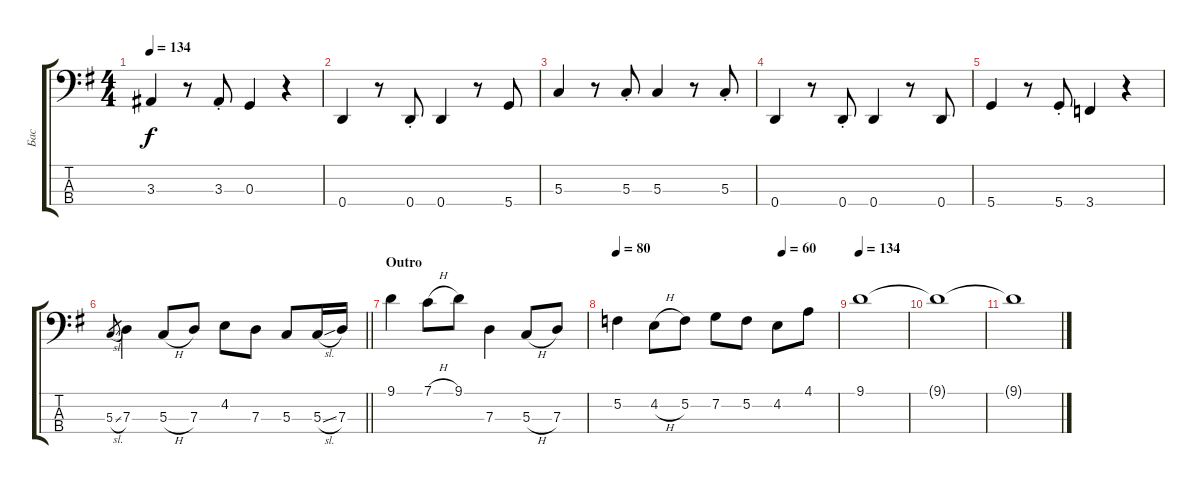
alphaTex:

\track ("Бас" "Бас") {instrument electricbassfinger}
\staff {score tabs}
\tuning (F2 C2 G1 D1) {hide}
\ts (4 4)
\tempo 134
\clef f4
\ks eminor
3.3.4{dy f} r.8 3.3{st}.8 0.3.4 r.4 |
0.4.4 r.8 0.4{st}.8 0.4.4 r.8 5.4.8 |
5.3.4 r.8 5.3{st}.8 5.3.4 r.8 5.3{st}.8 |
0.4.4 r.8 0.4{st}.8 0.4.4 r.8 0.4.8 |
5.4.4 r.8 5.4{st}.8 3.4.4 r.4 |
\barLineRight lightlight
5.3{sl}.8{gr} 7.3.4 5.3{h}.8 7.3.8 4.2.8 7.3.8 5.3.8 5.3{sl}.16 7.3.16 |
\section ("" "Outro")
9.1.4 7.1{h}.8 9.1.8 7.3.4 5.3{h}.8 7.3.8 |
\tempo 80
\tempo (60 0.75)
5.2.4 4.2{h}.8 5.2.8 7.2.8 5.2.8 4.2.8 4.1.8 |
\tempo 134
9.1.1 |
9.1{t}.1 |
9.1{t}.1
